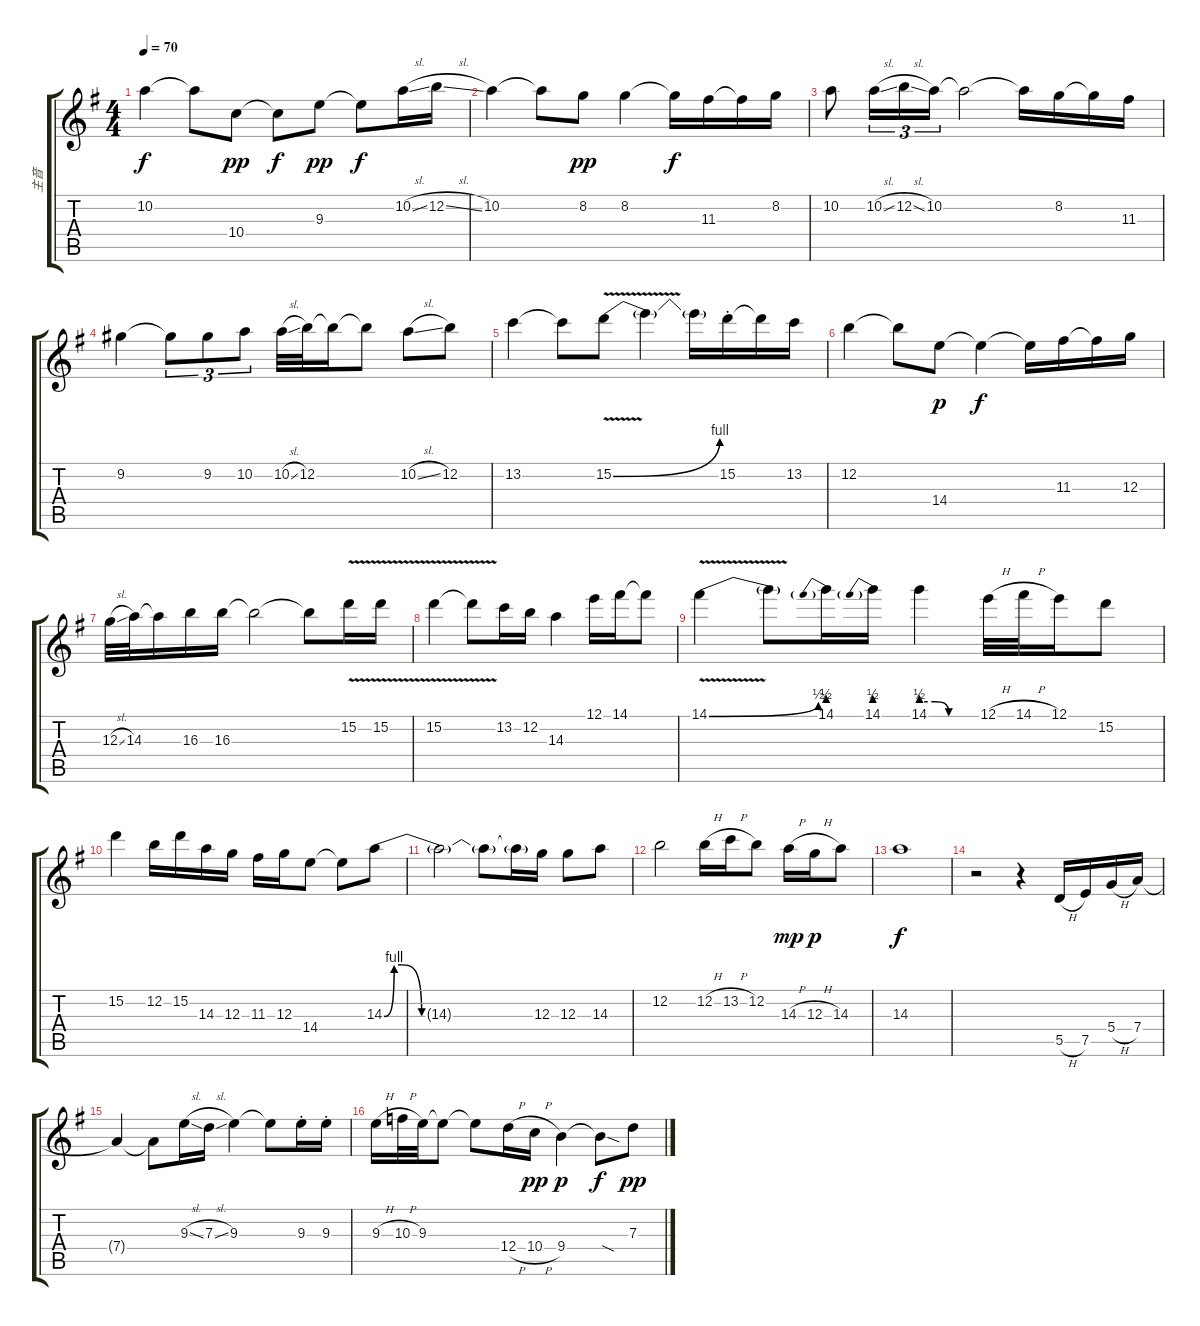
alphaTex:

\track ("主音" "主音") {instrument overdrivenguitar}
\staff {score tabs}
\tuning (E4 B3 G3 D3 A2 E2) {hide}
\ts (4 4)
\tempo 70
\clef g2
\ks g
10.2.4{dy f} 10.2{t}.8 10.4.8{dy pp} 10.4{t}.8{dy f} 9.3.8{dy pp} 9.3{t}.8{dy f} 10.2{sl}.16 12.2{sl}.16 |
10.2.4 10.2{t}.8 8.2.8{dy pp} 8.2.4 8.2{t}.16{dy f} 11.3.16 11.3{t}.16 8.2.16 |
10.2.8 10.2{sl}.16{tu (3 2)} 12.2{sl}.16{tu (3 2)} 10.2.16{tu (3 2)} 10.2{t}.2 10.2{t}.16 8.2.16 8.2{t}.16 11.3.16 |
9.2.4 9.2{t}.8{tu (3 2)} 9.2.8{tu (3 2)} 10.2.8{tu (3 2)} 10.2{sl}.32 12.2.32 12.2{t}.16 12.2{t}.8 10.2{sl}.8 12.2.8 |
13.2.4 13.2{t}.8 15.2{be (bend 0 0 60 4) v}.8 15.2{t}.4 15.2{t}.16 15.2{st}.16 15.2{t}.16 13.2.16 |
12.2.4 12.2{t}.8 14.4.8{dy p} 14.4{t}.4{dy f} 14.4{t}.16 11.3.16 11.3{t}.16 12.3.16 |
12.3{sl}.32 14.3.32 14.3{t}.16 16.3.16 16.3.16 16.3{t}.2 16.3{t}.8 15.2{v}.16 15.2{v}.16 |
15.2{v}.4 15.2{t}.8 13.2.16 12.2.16 14.3.4 12.1.16 14.1.16 14.1{t}.8 |
14.1{be (bend 0 0 60 2) v}.4 14.1{t}.8 14.1{be (prebend 0 2 60 2)}.16 14.1{be (prebend 0 2 60 2)}.16 14.1{be (custom 0 2 15 2 30 0 60 0)}.4 12.1{h}.32 14.1{h}.32 12.1.16 15.2.8 |
15.2.4 12.2.16 15.2.16 14.3.16 12.3.16 11.3.16 12.3.16 14.4.8 14.4{t}.8 14.3{be (custom 0 0 4 4 7 4 15 0 60 0)}.8 |
14.3{t}.2 14.3{t}.8 14.3{t}.16 12.3.16 12.3.8 14.3.8 |
12.2.2 12.2{h}.16 13.2{h}.16 12.2.8 14.3{h}.16{dy mp} 12.3{h}.16{dy p} 14.3.8 |
14.3.1{dy f} |
r.2 r.4 5.5{h}.16 7.5.16 5.4{h}.16 7.4.16 |
7.4{t}.4 7.4{t}.8 9.3{sl}.16 7.3{sl}.16 9.3.4 9.3{t}.8 9.3{st}.16 9.3{st}.16 |
9.3{h}.16 10.3{h}.32 9.3.32 9.3{t}.8 9.3{t}.8 12.4{h}.16 10.4{h}.16{dy pp} 9.4.4{dy p} 9.4{sod t}.8{dy f} 7.3.8{dy pp}
